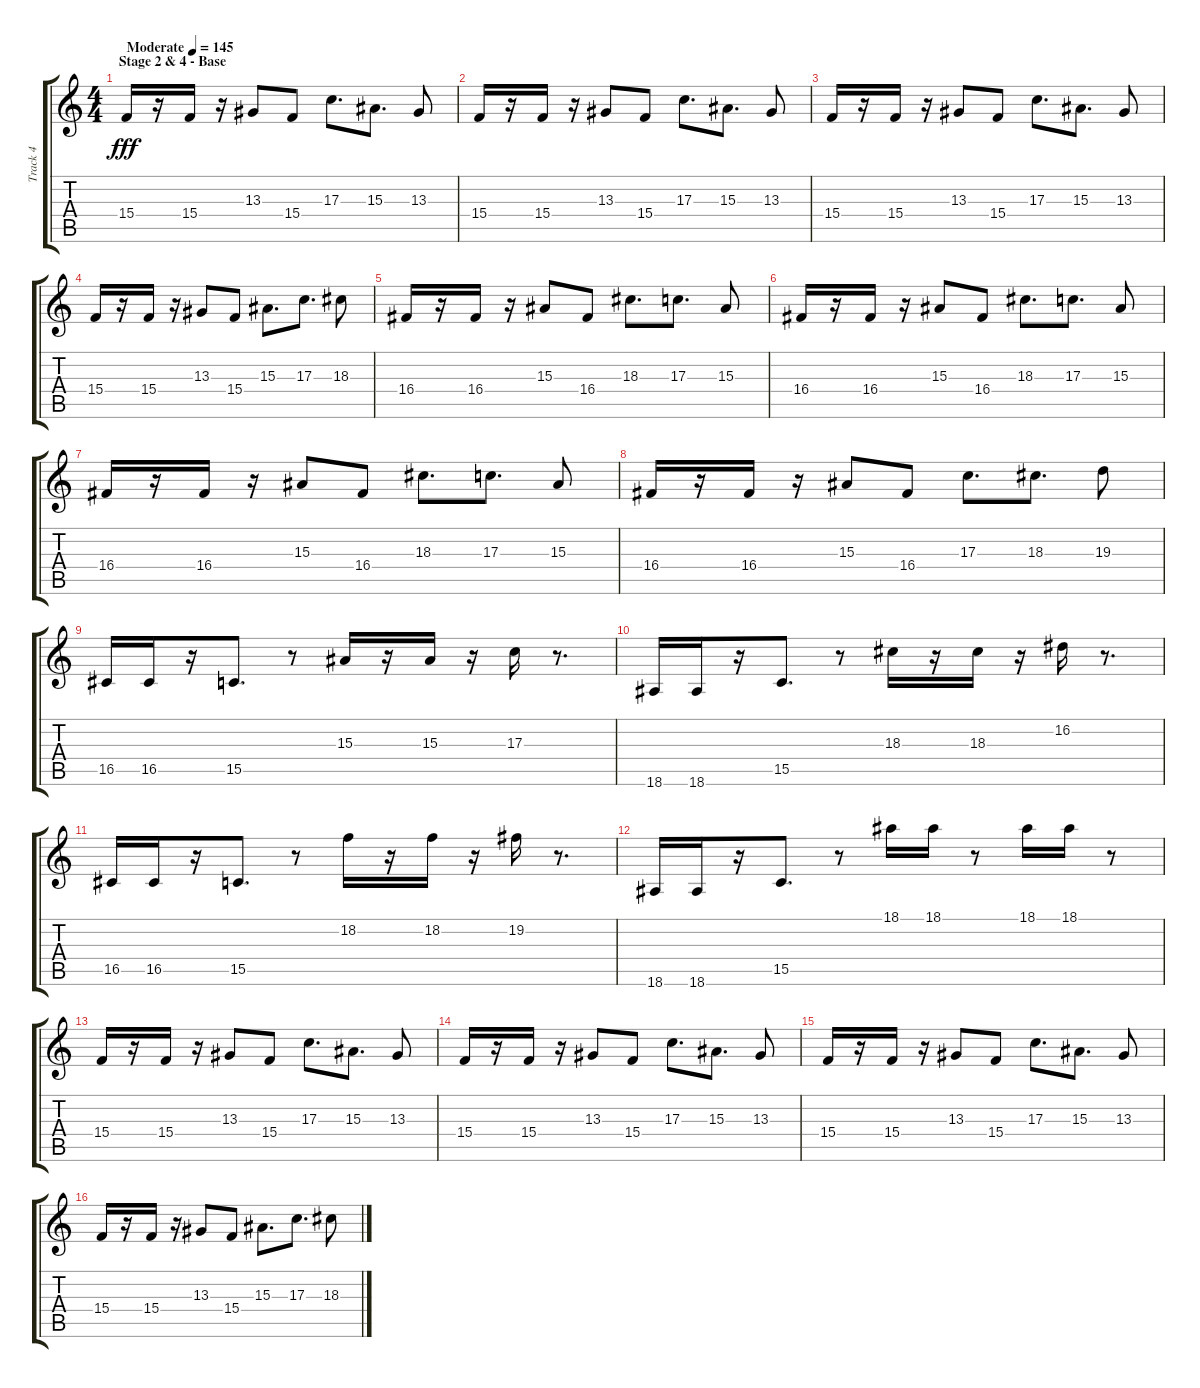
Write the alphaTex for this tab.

\track ("Track 4" "Track 4") {instrument stringensemble1}
\staff {score tabs}
\tuning (E4 B3 G3 D3 A2 E2) {hide}
\ts (4 4)
\section ("" "Stage 2 & 4 - Base")
\tempo (145 "Moderate")
\clef g2
\ks c
15.4.16{dy fff instrument stringensemble1} r.16 15.4.16 r.16 13.3.8 15.4.8 17.3.8{d} 15.3.8{d} 13.3.8 |
15.4.16 r.16 15.4.16 r.16 13.3.8 15.4.8 17.3.8{d} 15.3.8{d} 13.3.8 |
15.4.16 r.16 15.4.16 r.16 13.3.8 15.4.8 17.3.8{d} 15.3.8{d} 13.3.8 |
15.4.16 r.16 15.4.16 r.16 13.3.8 15.4.8 15.3.8{d} 17.3.8{d} 18.3.8 |
16.4.16 r.16 16.4.16 r.16 15.3.8 16.4.8 18.3.8{d} 17.3.8{d} 15.3.8 |
16.4.16 r.16 16.4.16 r.16 15.3.8 16.4.8 18.3.8{d} 17.3.8{d} 15.3.8 |
16.4.16 r.16 16.4.16 r.16 15.3.8 16.4.8 18.3.8{d} 17.3.8{d} 15.3.8 |
16.4.16 r.16 16.4.16 r.16 15.3.8 16.4.8 17.3.8{d} 18.3.8{d} 19.3.8 |
16.5.16 16.5.16 r.16 15.5.8{d} r.8 15.3.16 r.16 15.3.16 r.16 17.3.16 r.8{d} |
18.6.16 18.6.16 r.16 15.5.8{d} r.8 18.3.16 r.16 18.3.16 r.16 16.2.16 r.8{d} |
16.5.16 16.5.16 r.16 15.5.8{d} r.8 18.2.16 r.16 18.2.16 r.16 19.2.16 r.8{d} |
18.6.16 18.6.16 r.16 15.5.8{d} r.8 18.1.16 18.1.16 r.8 18.1.16 18.1.16 r.8 |
15.4.16 r.16 15.4.16 r.16 13.3.8 15.4.8 17.3.8{d} 15.3.8{d} 13.3.8 |
15.4.16 r.16 15.4.16 r.16 13.3.8 15.4.8 17.3.8{d} 15.3.8{d} 13.3.8 |
15.4.16 r.16 15.4.16 r.16 13.3.8 15.4.8 17.3.8{d} 15.3.8{d} 13.3.8 |
15.4.16 r.16 15.4.16 r.16 13.3.8 15.4.8 15.3.8{d} 17.3.8{d} 18.3.8
